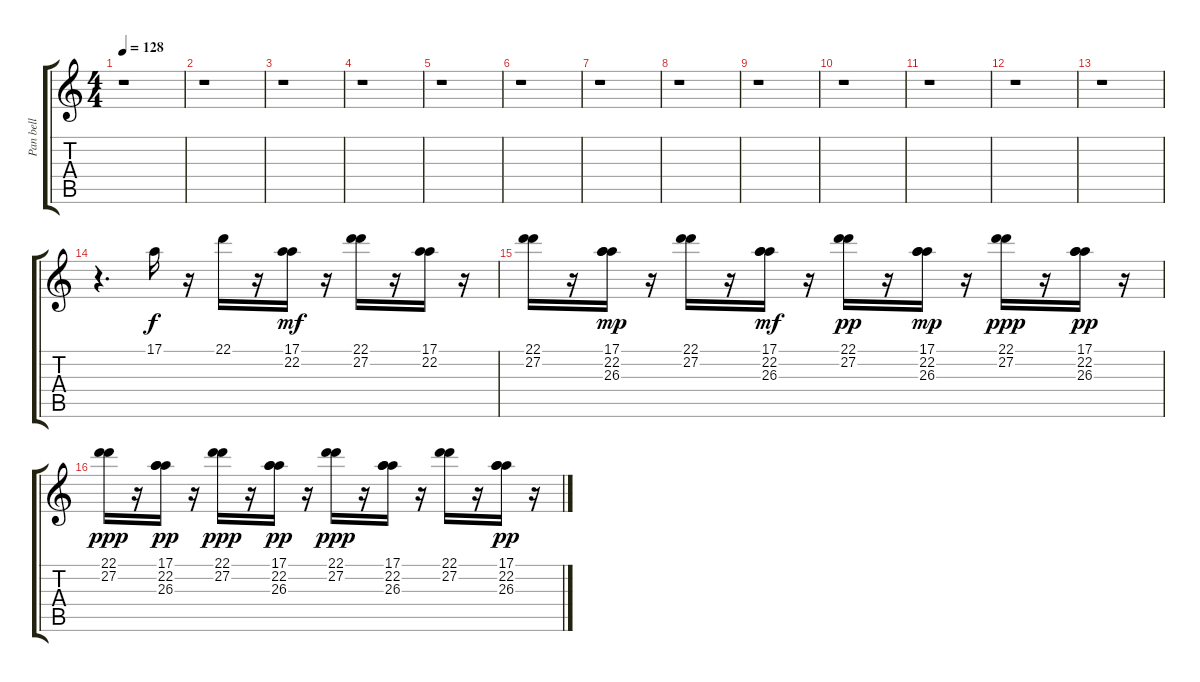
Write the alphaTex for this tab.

\track ("Pan bell" "Pan bell") {instrument electricpiano1}
\staff {score tabs}
\tuning (E4 B3 G3 D3 A2 E2) {hide}
\ts (4 4)
\tempo 128
\clef g2
\ks c
r.1{dy ppp} |
r.1 |
r.1 |
r.1 |
r.1 |
r.1 |
r.1 |
r.1 |
r.1 |
r.1 |
r.1 |
r.1 |
r.1 |
r.4{d} 17.1.16{dy f balance 13} r.16 22.1.16 r.16 (17.1 22.2).16{dy mf balance 13} r.16 (22.1 27.2).16{balance 12} r.16 (17.1 22.2).16{balance 8} r.16 |
(22.1 27.2).16{balance 6} r.16 (17.1 22.2 26.3).16{dy mp balance 5} r.16 (22.1 27.2).16{balance 4} r.16 (17.1 22.2 26.3).16{dy mf balance 3} r.16 (22.1 27.2).16{dy pp balance 3} r.16 (17.1 22.2 26.3).16{dy mp balance 2} r.16 (22.1 27.2).16{dy ppp balance 0} r.16 (17.1 22.2 26.3).16{dy pp balance 0} r.16 |
(22.1 27.2).16{dy ppp balance 3} r.16 (17.1 22.2 26.3).16{dy pp balance 7} r.16 (22.1 27.2).16{dy ppp balance 9} r.16 (17.1 22.2 26.3).16{dy pp balance 12} r.16 (22.1 27.2).16{dy ppp balance 14} r.16 (17.1 22.2 26.3).16{balance 16} r.16 (22.1 27.2).16 r.16 (17.1 22.2 26.3).16{dy pp balance 15} r.16
